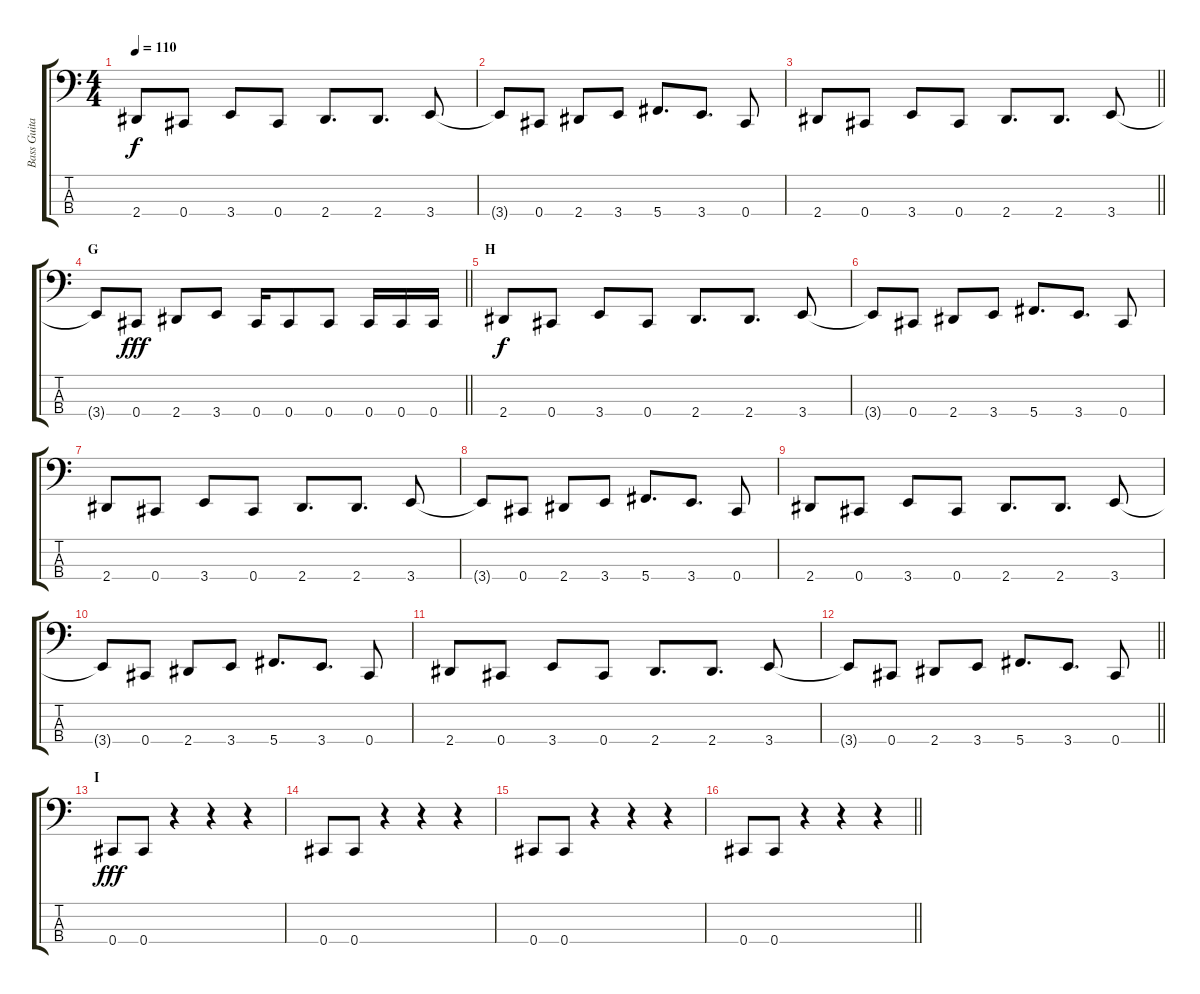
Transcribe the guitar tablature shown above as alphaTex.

\track ("Bass Guitar" "Bass Guita") {instrument electricbasspick}
\staff {score tabs}
\tuning (Gb2 Db2 Ab1 Db1) {hide}
\ts (4 4)
\tempo 110
\clef f4
\ks c
2.4.8{dy f} 0.4.8 3.4.8 0.4.8 2.4.8{d} 2.4.8{d} 3.4.8 |
3.4{t}.8 0.4.8 2.4.8 3.4.8 5.4.8{d} 3.4.8{d} 0.4.8 |
\barLineRight lightlight
2.4.8 0.4.8 3.4.8 0.4.8 2.4.8{d} 2.4.8{d} 3.4.8 |
\section ("" "G")
\barLineRight lightlight
3.4{t}.8 0.4.8{dy fff} 2.4.8 3.4.8 0.4.16 0.4.8 0.4.8 0.4.16 0.4.16 0.4.16 |
\section ("" "H")
2.4.8{dy f} 0.4.8 3.4.8 0.4.8 2.4.8{d} 2.4.8{d} 3.4.8 |
3.4{t}.8 0.4.8 2.4.8 3.4.8 5.4.8{d} 3.4.8{d} 0.4.8 |
2.4.8 0.4.8 3.4.8 0.4.8 2.4.8{d} 2.4.8{d} 3.4.8 |
3.4{t}.8 0.4.8 2.4.8 3.4.8 5.4.8{d} 3.4.8{d} 0.4.8 |
2.4.8 0.4.8 3.4.8 0.4.8 2.4.8{d} 2.4.8{d} 3.4.8 |
3.4{t}.8 0.4.8 2.4.8 3.4.8 5.4.8{d} 3.4.8{d} 0.4.8 |
2.4.8 0.4.8 3.4.8 0.4.8 2.4.8{d} 2.4.8{d} 3.4.8 |
\barLineRight lightlight
3.4{t}.8 0.4.8 2.4.8 3.4.8 5.4.8{d} 3.4.8{d} 0.4.8 |
\section ("" "I")
0.4.8{dy fff} 0.4.8 r.4 r.4 r.4 |
0.4.8 0.4.8 r.4 r.4 r.4 |
0.4.8 0.4.8 r.4 r.4 r.4 |
\barLineRight lightlight
0.4.8 0.4.8 r.4 r.4 r.4
